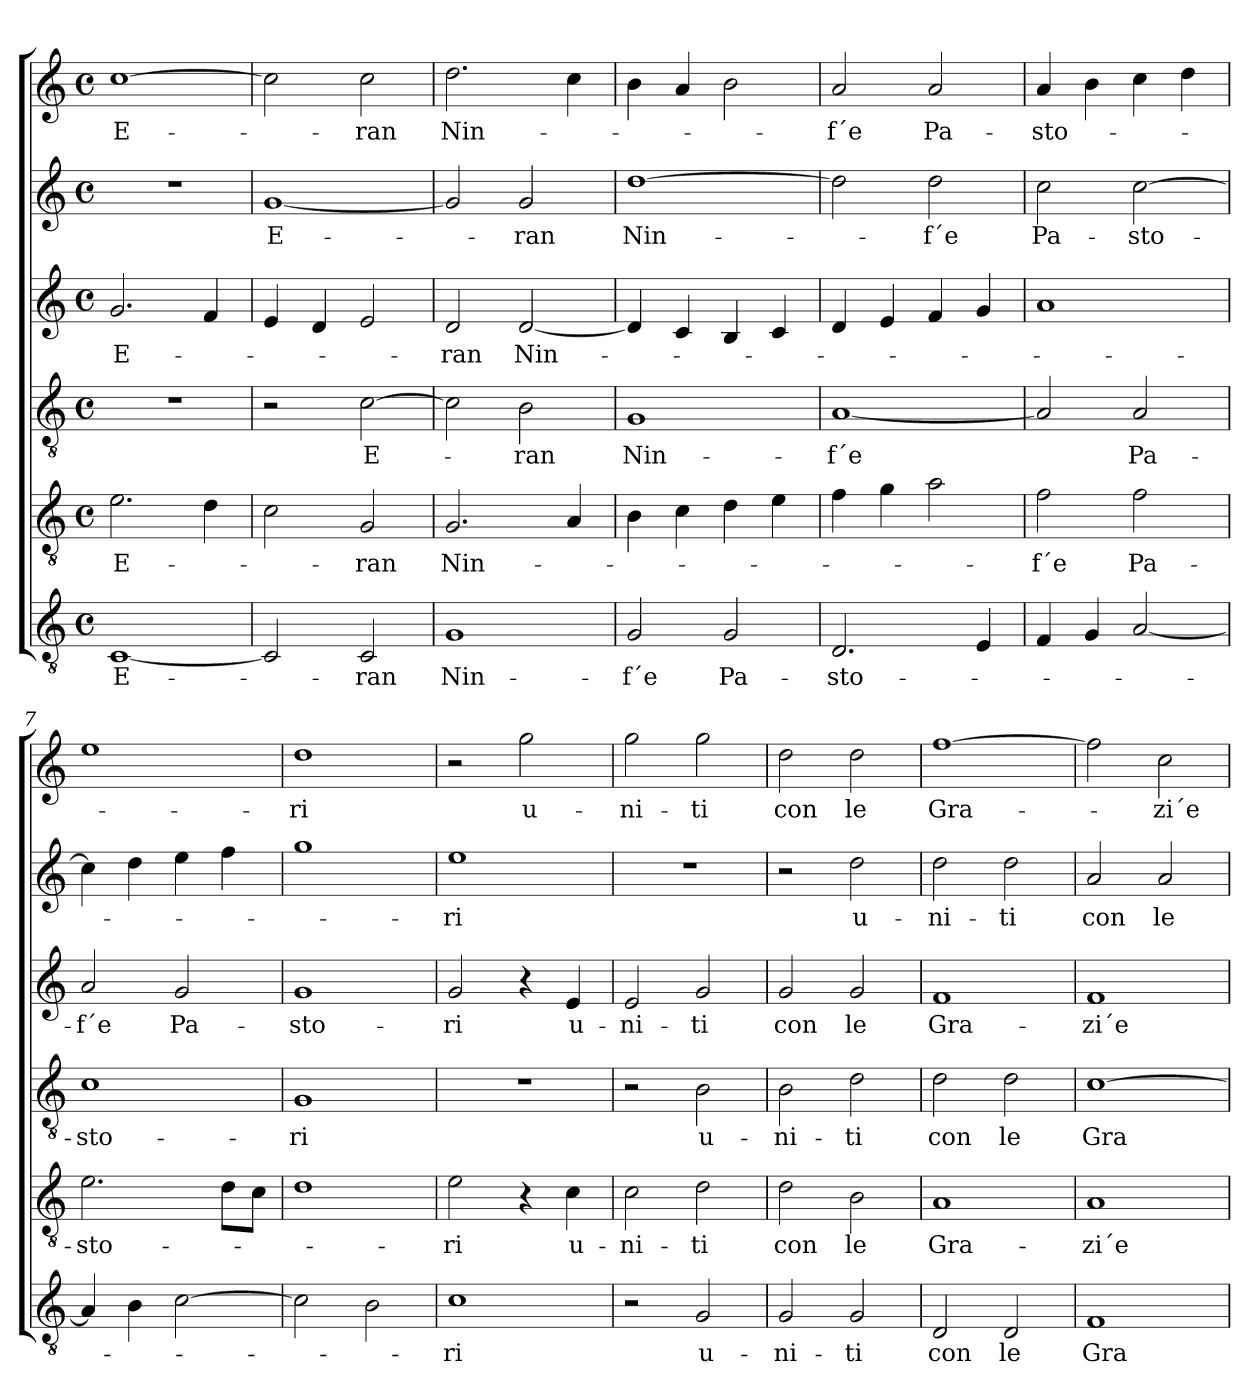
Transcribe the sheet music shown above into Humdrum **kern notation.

**kern	**text	**kern	**text	**kern	**text	**kern	**text	**kern	**text	**kern	**text
*part6	*part6	*part5	*part5	*part4	*part4	*part3	*part3	*part2	*part2	*part1	*part1
*staff6	*staff6	*staff5	*staff5	*staff4	*staff4	*staff3	*staff3	*staff2	*staff2	*staff1	*staff1
*clefGv2	*	*clefGv2	*	*clefGv2	*	*clefG2	*	*clefG2	*	*clefG2	*
*k[]	*	*k[]	*	*k[]	*	*k[]	*	*k[]	*	*k[]	*
*C:	*	*C:	*	*C:	*	*C:	*	*C:	*	*C:	*
*M4/4	*	*M4/4	*	*M4/4	*	*M4/4	*	*M4/4	*	*M4/4	*
*met(c)	*	*met(c)	*	*met(c)	*	*met(c)	*	*met(c)	*	*met(c)	*
=1	=1	=1	=1	=1	=1	=1	=1	=1	=1	=1	=1
[1C	E-	2.e\	E-	1r	.	2.g/	E-	1r	.	[1cc	E-
.	.	4d\	.	.	.	4f/	.	.	.	.	.
=2	=2	=2	=2	=2	=2	=2	=2	=2	=2	=2	=2
2C/]	.	2c\	.	2r	.	4e/	.	[1g	E-	2cc\]	.
.	.	.	.	.	.	4d/	.	.	.	.	.
2C/	-ran	2G/	-ran	[2c\	E-	2e/	.	.	.	2cc\	-ran
=3	=3	=3	=3	=3	=3	=3	=3	=3	=3	=3	=3
1G	Nin-	2.G/	Nin-	2c\]	.	2d/	-ran	2g/]	.	2.dd\	Nin-
.	.	.	.	2B\	-ran	[2d/	Nin-	2g/	-ran	.	.
.	.	4A/	.	.	.	.	.	.	.	4cc\	.
=4	=4	=4	=4	=4	=4	=4	=4	=4	=4	=4	=4
2G/	-f´e	4B\	.	1G	Nin-	4d/]	.	[1dd	Nin-	4b\	.
.	.	4c\	.	.	.	4c/	.	.	.	4a/	.
2G/	Pa-	4d\	.	.	.	4B/	.	.	.	2b\	.
.	.	4e\	.	.	.	4c/	.	.	.	.	.
=5	=5	=5	=5	=5	=5	=5	=5	=5	=5	=5	=5
2.D/	-sto-	4f\	.	[1A	-f´e	4d/	.	2dd\]	.	2a/	-f´e
.	.	4g\	.	.	.	4e/	.	.	.	.	.
.	.	2a\	.	.	.	4f/	.	2dd\	-f´e	2a/	Pa-
4E/	.	.	.	.	.	4g/	.	.	.	.	.
=6	=6	=6	=6	=6	=6	=6	=6	=6	=6	=6	=6
4F/	.	2f\	-f´e	2A/]	.	1a	.	2cc\	Pa-	4a/	-sto-
4G/	.	.	.	.	.	.	.	.	.	4b\	.
[2A/	.	2f\	Pa-	2A/	Pa-	.	.	[2cc\	-sto-	4cc\	.
.	.	.	.	.	.	.	.	.	.	4dd\	.
=7	=7	=7	=7	=7	=7	=7	=7	=7	=7	=7	=7
4A/]	.	2.e\	-sto-	1c	-sto-	2a/	-f´e	4cc\]	.	1ee	.
4B\	.	.	.	.	.	.	.	4dd\	.	.	.
[2c\	.	.	.	.	.	2g/	Pa-	4ee\	.	.	.
.	.	8d\L	.	.	.	.	.	4ff\	.	.	.
.	.	8c\J	.	.	.	.	.	.	.	.	.
!!LO:LB:g=z
=8	=8	=8	=8	=8	=8	=8	=8	=8	=8	=8	=8
2c\]	.	1d	.	1G	-ri	1g	-sto-	1gg	.	1dd	-ri
2B\	.	.	.	.	.	.	.	.	.	.	.
=9	=9	=9	=9	=9	=9	=9	=9	=9	=9	=9	=9
1c	-ri	2e\	-ri	1r	.	2g/	-ri	1ee	-ri	2r	.
.	.	4r	.	.	.	4r	.	.	.	2gg\	u-
.	.	4c\	u-	.	.	4e/	u-	.	.	.	.
=10	=10	=10	=10	=10	=10	=10	=10	=10	=10	=10	=10
2r	.	2c\	-ni-	2r	.	2e/	-ni-	1r	.	2gg\	-ni-
2G/	u-	2d\	-ti	2B\	u-	2g/	-ti	.	.	2gg\	-ti
=11	=11	=11	=11	=11	=11	=11	=11	=11	=11	=11	=11
2G/	-ni-	2d\	con	2B\	-ni-	2g/	con	2r	.	2dd\	con
2G/	-ti	2B\	le	2d\	-ti	2g/	le	2dd\	u-	2dd\	le
=12	=12	=12	=12	=12	=12	=12	=12	=12	=12	=12	=12
2D/	con	1A	Gra-	2d\	con	1f	Gra-	2dd\	-ni-	[1ff	Gra-
2D/	le	.	.	2d\	le	.	.	2dd\	-ti	.	.
=13	=13	=13	=13	=13	=13	=13	=13	=13	=13	=13	=13
1F	Gra-	1A	-zi´e	[1c	Gra-	1f	-zi´e	2a/	con	2ff\]	.
.	.	.	.	.	.	.	.	2a/	le	2cc\	-zi´e
=	=	=	=	=	=	=	=	=	=	=	=
*-	*-	*-	*-	*-	*-	*-	*-	*-	*-	*-	*-
